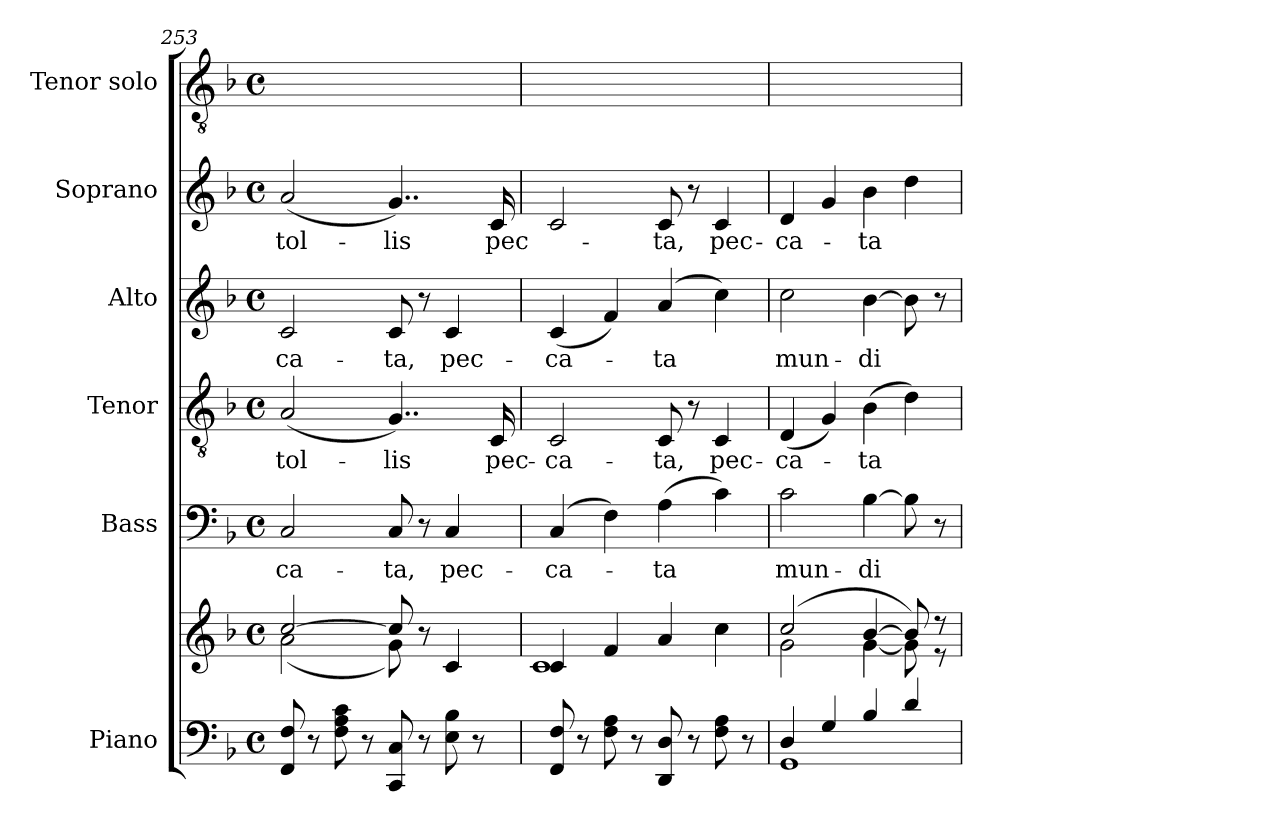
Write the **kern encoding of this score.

**kern	**kern	**kern	**text	**kern	**text	**kern	**text	**kern	**text	**kern
*part6	*part6	*part5	*part5	*part4	*part4	*part3	*part3	*part2	*part2	*part1
*staff7	*staff6	*staff5	*staff5	*staff4	*staff4	*staff3	*staff3	*staff2	*staff2	*staff1
*I"Piano	*	*I"Bass	*	*I"Tenor	*	*I"Alto	*	*I"Soprano	*	*I"Tenor solo
*I'Pno.	*	*I'B.	*	*I'T.	*	*I'A.	*	*I'S.	*	*I'T.s
*clefF4	*clefG2	*clefF4	*	*clefGv2	*	*clefG2	*	*clefG2	*	*clefGv2
*k[b-]	*k[b-]	*k[b-]	*	*k[b-]	*	*k[b-]	*	*k[b-]	*	*k[b-]
*M4/4	*M4/4	*M4/4	*	*M4/4	*	*M4/4	*	*M4/4	*	*M4/4
*met(c)	*met(c)	*met(c)	*	*met(c)	*	*met(c)	*	*met(c)	*	*met(c)
=253	=253	=253	=253	=253	=253	=253	=253	=253	=253	=253
*	*^	*	*	*	*	*	*	*	*	*
!	!	!	!	!LO:LY:b	!	!LO:LY:b	!	!LO:LY:b	!	!LO:LY:b	!
8FF/ 8F/	[2cc/	(<2a\	2C/	-ca-	(<2A/	tol-	2c/	-ca-	(<2a/	tol-	1ryy
8r	.	.	.	.	.	.	.	.	.	.	.
8F\ 8A\ 8c\	.	.	.	.	.	.	.	.	.	.	.
8r	.	.	.	.	.	.	.	.	.	.	.
!	!	!	!	!LO:LY:b	!	!LO:LY:b	!	!LO:LY:b	!	!LO:LY:b	!
8CC/ 8C/	8cc/]	8g\)	8C/	-ta,	4..G/)	-lis	8c/	-ta,	4..g/)	-lis	.
8r	8r	8ryy	8r	.	.	.	8r	.	.	.	.
!	!	!	!	!LO:LY:b	!	!	!	!LO:LY:b	!	!	!
8E\ 8B-\	4c/	4ryy	4C/	pec-	.	.	4c/	pec-	.	.	.
8r	.	.	.	.	.	.	.	.	.	.	.
!	!	!	!	!	!	!LO:LY:b	!	!	!	!LO:LY:b	!
.	.	.	.	.	16C/	pec-	.	.	16c/	pec-	.
!!LO:LB:g=z
=254	=254	=254	=254	=254	=254	=254	=254	=254	=254	=254	=254
!	!	!	!	!LO:LY:b	!	!LO:LY:b	!	!LO:LY:b	!	!	!
8FF/ 8F/	4c/	1c	(>4C/	-ca-	2C/	-ca-	(<4c/	-ca-	2c/	.	1ryy
8r	.	.	.	.	.	.	.	.	.	.	.
8F\ 8A\	4f/	.	4F\)	.	.	.	4f/)	.	.	.	.
8r	.	.	.	.	.	.	.	.	.	.	.
!	!	!	!	!LO:LY:b	!	!LO:LY:b	!	!LO:LY:b	!	!LO:LY:b	!
8DD/ 8D/	4a/	.	(>4A\	-ta	8C/	-ta,	(>4a/	-ta	8c/	-ta,	.
8r	.	.	.	.	8r	.	.	.	8r	.	.
!	!	!	!	!	!	!LO:LY:b	!	!	!	!LO:LY:b	!
8F\ 8A\	4cc\	.	4c\)	.	4C/	pec-	4cc\)	.	4c/	pec-	.
8r	.	.	.	.	.	.	.	.	.	.	.
=255	=255	=255	=255	=255	=255	=255	=255	=255	=255	=255	=255
*^	*	*	*	*	*	*	*	*	*	*	*
!	!	!	!	!	!LO:LY:b	!	!LO:LY:b	!	!LO:LY:b	!	!LO:LY:b	!
4D/	1GG	(>2cc/	2g\	2c\	mun-	(<4D/	-ca-	2cc\	mun-	4d/	-ca-	1ryy
4G/	.	.	.	.	.	4G/)	.	.	.	4g/	.	.
!	!	!	!	!	!LO:LY:b	!	!LO:LY:b	!	!LO:LY:b	!	!LO:LY:b	!
4B-/	.	[4b-/	[4g\	[4B-\	-di	(>4B-\	-ta	[4b-\	-di	4b-\	-ta	.
4d/	.	8b-/])	8g\]	8B-\]	.	4d\)	.	8b-\]	.	4dd\	.	.
.	.	8r	8r	8r	.	.	.	8r	.	.	.	.
*v	*v	*	*	*	*	*	*	*	*	*	*	*
*	*v	*v	*	*	*	*	*	*	*	*	*
=	=	=	=	=	=	=	=	=	=	=
*-	*-	*-	*-	*-	*-	*-	*-	*-	*-	*-
